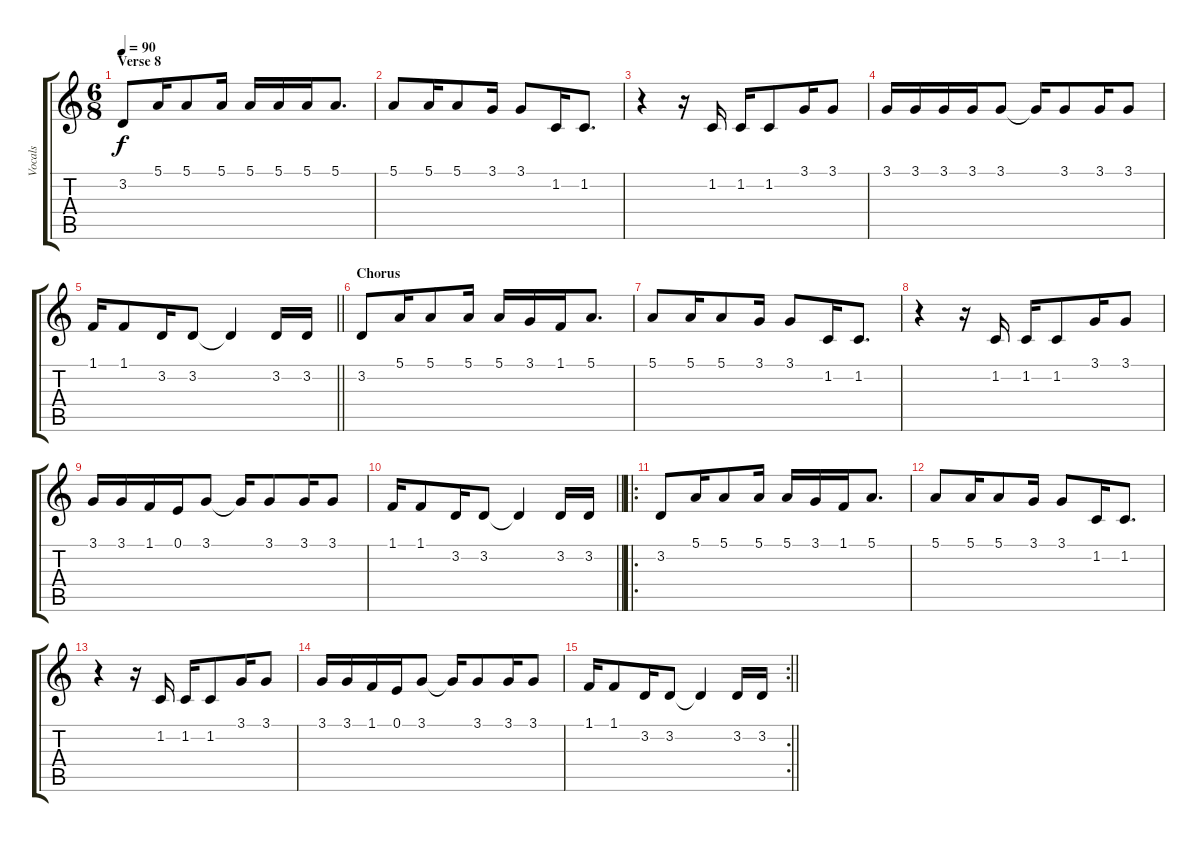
\track ("Vocals" "Vocals") {instrument choiraahs}
\staff {score tabs}
\tuning (E4 B3 G3 D3 A2 E2) {hide}
\ts (6 8)
\section ("" "Verse 8")
\tempo 90
\clef g2
\ks c
3.2.8{dy f} 5.1.16 5.1.8 5.1.16 5.1.16 5.1.16 5.1.16 5.1.8{d} |
5.1.8 5.1.16 5.1.8 3.1.16 3.1.8 1.2.16 1.2.8{d} |
r.4 r.16 1.2.16 1.2.16 1.2.8 3.1.16 3.1.8 |
3.1.16 3.1.16 3.1.16 3.1.16 3.1.8 3.1{t}.16 3.1.8 3.1.16 3.1.8 |
\barLineRight lightlight
1.1.16 1.1.8 3.2.16 3.2.8 3.2{t}.4 3.2.16 3.2.16 |
\section ("" "Chorus")
3.2.8 5.1.16 5.1.8 5.1.16 5.1.16 3.1.16 1.1.16 5.1.8{d} |
5.1.8 5.1.16 5.1.8 3.1.16 3.1.8 1.2.16 1.2.8{d} |
r.4 r.16 1.2.16 1.2.16 1.2.8 3.1.16 3.1.8 |
3.1.16 3.1.16 1.1.16 0.1.16 3.1.8 3.1{t}.16 3.1.8 3.1.16 3.1.8 |
\barLineRight lightlight
1.1.16 1.1.8 3.2.16 3.2.8 3.2{t}.4 3.2.16 3.2.16 |
\ro
3.2.8 5.1.16 5.1.8 5.1.16 5.1.16 3.1.16 1.1.16 5.1.8{d} |
5.1.8 5.1.16 5.1.8 3.1.16 3.1.8 1.2.16 1.2.8{d} |
r.4 r.16 1.2.16 1.2.16 1.2.8 3.1.16 3.1.8 |
3.1.16 3.1.16 1.1.16 0.1.16 3.1.8 3.1{t}.16 3.1.8 3.1.16 3.1.8 |
\rc 2
\barLineRight lightlight
1.1.16 1.1.8 3.2.16 3.2.8 3.2{t}.4 3.2.16 3.2.16
